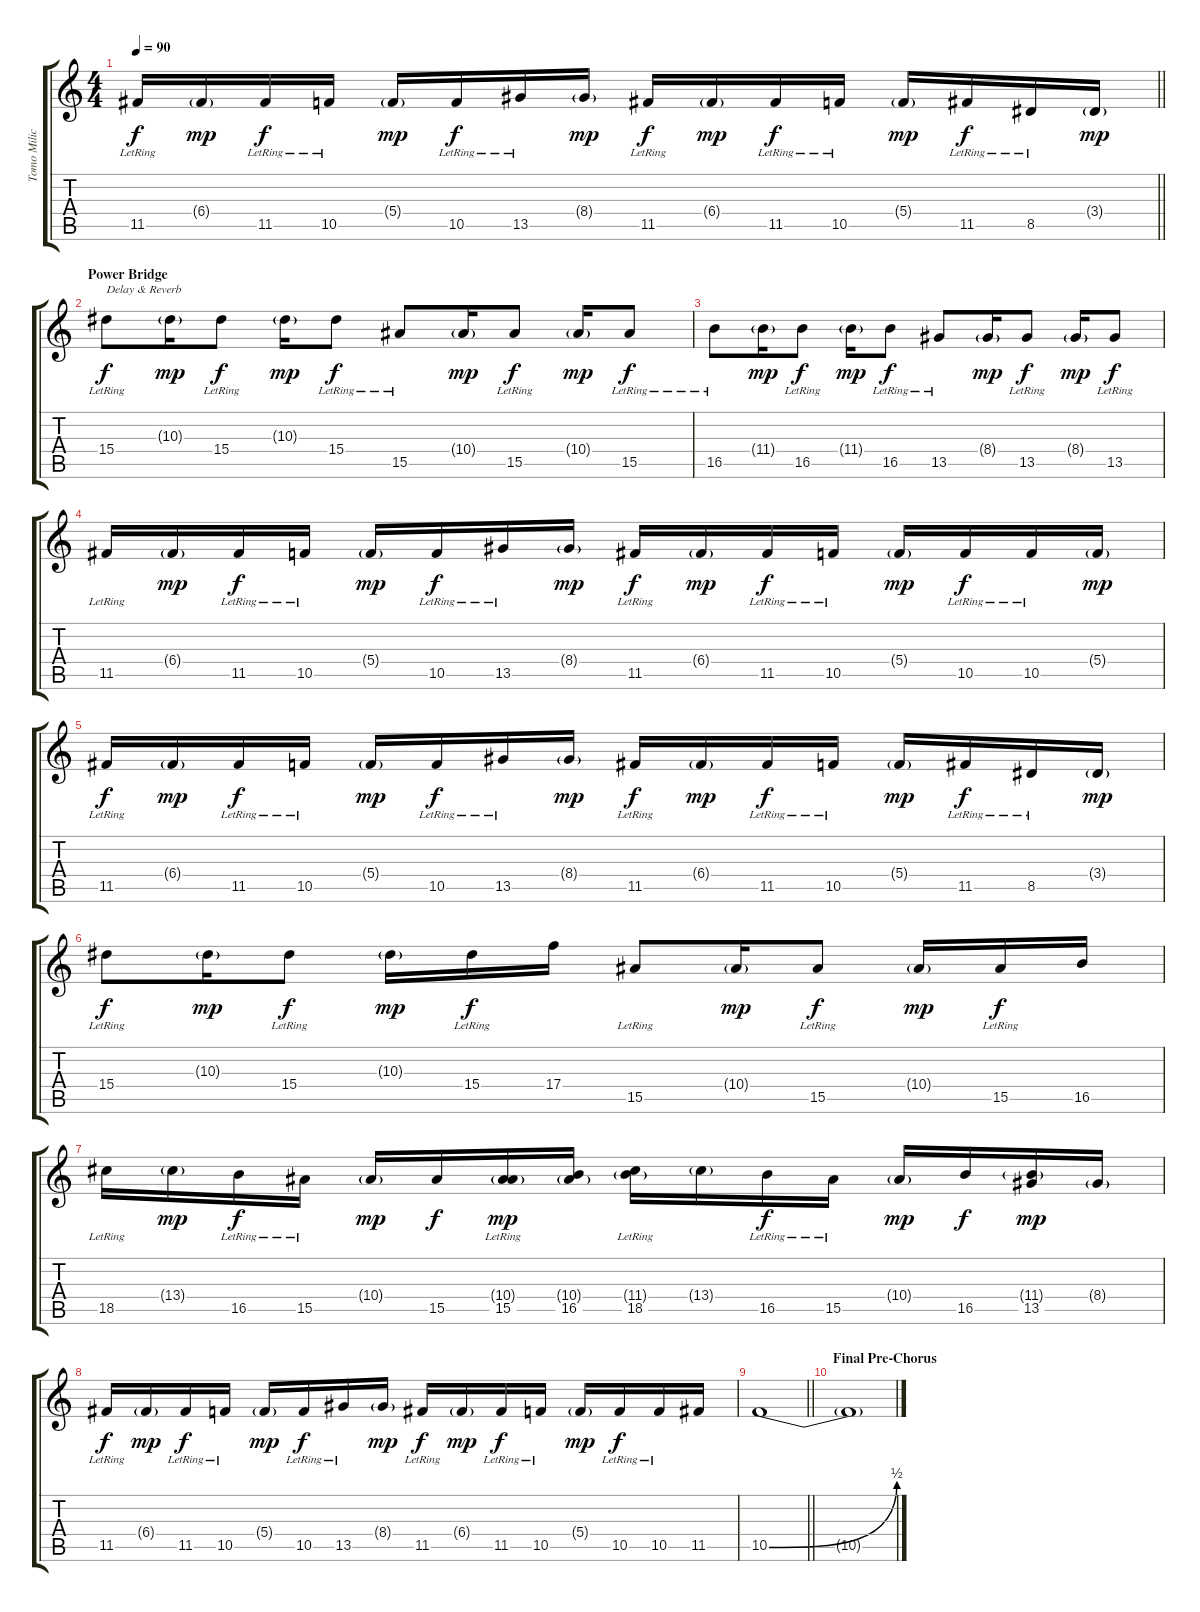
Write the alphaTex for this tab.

\track ("Tomo Milicevic  - Guitar" "Tomo Milic") {instrument overdrivenguitar}
\staff {score tabs}
\tuning (D4 A3 F3 C3 G2 C2) {hide}
\ts (4 4)
\tempo 90
\clef g2
\barLineRight lightlight
\ks c
11.5{lr}.16{dy f} 6.4{g}.16{dy mp} 11.5{lr}.16{dy f} 10.5{lr}.16 5.4{g}.16{dy mp} 10.5{lr}.16{dy f} 13.5{lr}.16 8.4{g}.16{dy mp} 11.5{lr}.16{dy f} 6.4{g}.16{dy mp} 11.5{lr}.16{dy f} 10.5{lr}.16 5.4{g}.16{dy mp} 11.5{lr}.16{dy f} 8.5{lr}.16 3.4{g}.16{dy mp} |
\section ("" "Power Bridge")
15.4{lr}.8{txt "Delay & Reverb" dy f instrument overdrivenguitar} 10.3{g}.16{dy mp} 15.4{lr}.8{dy f} 10.3{g}.16{dy mp} 15.4{lr}.8{dy f} 15.5{lr}.8 10.4{g}.16{dy mp} 15.5{lr}.8{dy f} 10.4{g}.16{dy mp} 15.5{lr}.8{dy f} |
16.5{lr}.8 11.4{g}.16{dy mp} 16.5{lr}.8{dy f} 11.4{g}.16{dy mp} 16.5{lr}.8{dy f} 13.5{lr}.8 8.4{g}.16{dy mp} 13.5{lr}.8{dy f} 8.4{g}.16{dy mp} 13.5{lr}.8{dy f} |
11.5{lr}.16 6.4{g}.16{dy mp} 11.5{lr}.16{dy f} 10.5{lr}.16 5.4{g}.16{dy mp} 10.5{lr}.16{dy f} 13.5{lr}.16 8.4{g}.16{dy mp} 11.5{lr}.16{dy f} 6.4{g}.16{dy mp} 11.5{lr}.16{dy f} 10.5{lr}.16 5.4{g}.16{dy mp} 10.5{lr}.16{dy f} 10.5{lr}.16 5.4{g}.16{dy mp} |
11.5{lr}.16{dy f} 6.4{g}.16{dy mp} 11.5{lr}.16{dy f} 10.5{lr}.16 5.4{g}.16{dy mp} 10.5{lr}.16{dy f} 13.5{lr}.16 8.4{g}.16{dy mp} 11.5{lr}.16{dy f} 6.4{g}.16{dy mp} 11.5{lr}.16{dy f} 10.5{lr}.16 5.4{g}.16{dy mp} 11.5{lr}.16{dy f} 8.5{lr}.16 3.4{g}.16{dy mp} |
15.4{lr}.8{dy f} 10.3{g}.16{dy mp} 15.4{lr}.8{dy f} 10.3{g}.16{dy mp} 15.4{lr}.16{dy f} 17.4.16 15.5{lr}.8 10.4{g}.16{dy mp} 15.5{lr}.8{dy f} 10.4{g}.16{dy mp} 15.5{lr}.16{dy f} 16.5.16 |
18.5{lr}.16 13.4{g}.16{dy mp} 16.5{lr}.16{dy f} 15.5{lr}.16 10.4{g}.16{dy mp} 15.5.16{dy f} (10.4{g} 15.5{lr}).16{dy mp} (10.4{g} 16.5).16 (11.4{g} 18.5{lr}).16 13.4{g}.16 16.5{lr}.16{dy f} 15.5{lr}.16 10.4{g}.16{dy mp} 16.5.16{dy f} (11.4{g} 13.5).16{dy mp} 8.4{g}.16 |
11.5{lr}.16{dy f} 6.4{g}.16{dy mp} 11.5{lr}.16{dy f} 10.5{lr}.16 5.4{g}.16{dy mp} 10.5{lr}.16{dy f} 13.5{lr}.16 8.4{g}.16{dy mp} 11.5{lr}.16{dy f} 6.4{g}.16{dy mp} 11.5{lr}.16{dy f} 10.5{lr}.16 5.4{g}.16{dy mp} 10.5{lr}.16{dy f} 10.5{lr}.16 11.5.16 |
\barLineRight lightlight
10.5{be (bend 0 0 60 2)}.1{volume 4} |
\section ("" "Final Pre-Chorus")
10.5{t}.1
